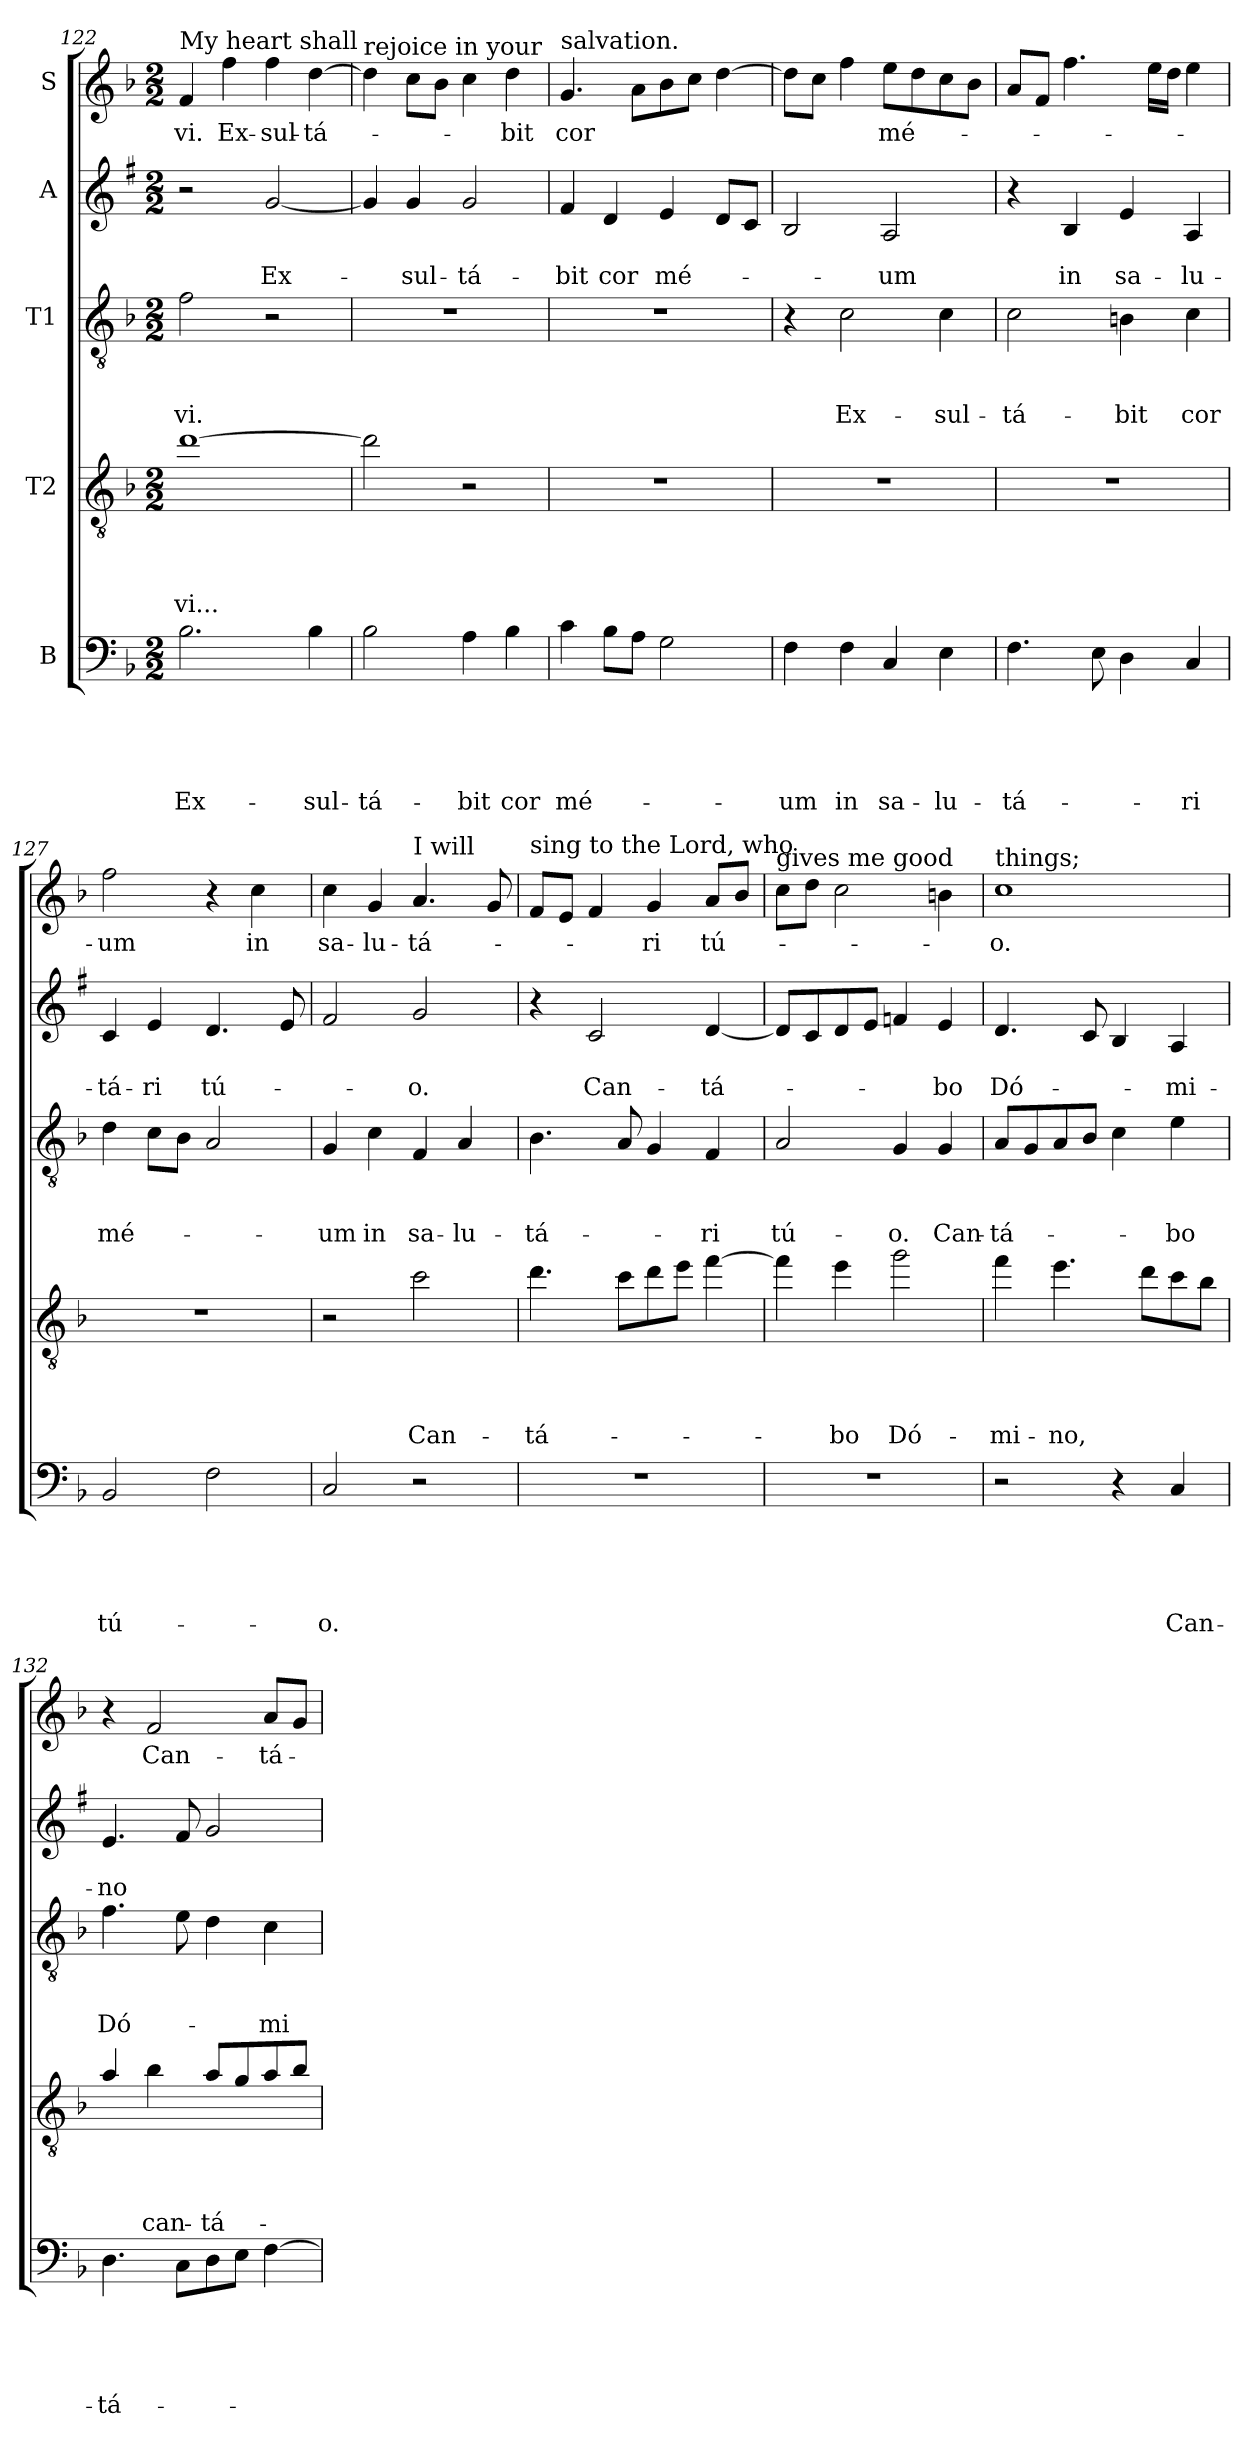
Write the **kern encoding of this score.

**kern	**text	**text	**text	**text	**text	**kern	**text	**text	**text	**text	**kern	**text	**text	**text	**kern	**text	**text	**kern	**text
*part5	*part5	*part5	*part5	*part5	*part5	*part4	*part4	*part4	*part4	*part4	*part3	*part3	*part3	*part3	*part2	*part2	*part2	*part1	*part1
*staff5	*staff5	*staff5	*staff5	*staff5	*staff5	*staff4	*staff4	*staff4	*staff4	*staff4	*staff3	*staff3	*staff3	*staff3	*staff2	*staff2	*staff2	*staff1	*staff1
*I"B	*	*	*	*	*	*I"T2	*	*	*	*	*I"T1	*	*	*	*I"A	*	*	*I"S	*
*clefF4	*	*	*	*	*	*clefGv2	*	*	*	*	*clefGv2	*	*	*	*clefG2	*	*	*clefG2	*
*	*	*	*	*	*	*ITrd8c14	*	*	*	*	*	*	*	*	*ITrd1c2	*	*	*	*
*k[b-]	*	*	*	*	*	*k[b-]	*	*	*	*	*k[b-]	*	*	*	*k[b-]	*	*	*k[b-]	*
*F:	*	*	*	*	*	*F:	*	*	*	*	*F:	*	*	*	*F:	*	*	*F:	*
*M2/2	*	*	*	*	*	*M2/2	*	*	*	*	*M2/2	*	*	*	*M2/2	*	*	*M2/2	*
=122	=122	=122	=122	=122	=122	=122	=122	=122	=122	=122	=122	=122	=122	=122	=122	=122	=122	=122	=122
!	!	!	!	!	!	!	!	!	!	!	!	!	!	!	!	!	!	!LO:TX:a:t=My heart shall	!
!	!	!	!	!	!LO:LY:b	!	!	!	!	!LO:LY:b	!	!	!	!LO:LY:b	!	!	!	!	!LO:LY:b
2.B-\	.	.	.	.	Ex-	[1d	.	.	.	-vi...	2f\	.	.	-vi.	2r	.	.	4f/	-vi.
!	!	!	!	!	!	!	!	!	!	!	!	!	!	!	!	!	!	!	!LO:LY:b
.	.	.	.	.	.	.	.	.	.	.	.	.	.	.	.	.	.	4ff\	Ex-
!	!	!	!	!	!	!	!	!	!	!	!	!	!	!	!	!	!LO:LY:b	!	!LO:LY:b
.	.	.	.	.	.	.	.	.	.	.	2r	.	.	.	[2f/	.	Ex-	4ff\	-sul-
!	!	!	!	!	!LO:LY:b	!	!	!	!	!	!	!	!	!	!	!	!	!	!LO:LY:b
4B-\	.	.	.	.	-sul-	.	.	.	.	.	.	.	.	.	.	.	.	[4dd\	-tá-
=123	=123	=123	=123	=123	=123	=123	=123	=123	=123	=123	=123	=123	=123	=123	=123	=123	=123	=123	=123
!	!	!	!	!	!	!	!	!	!	!	!	!	!	!	!	!	!	!LO:TX:a:t=rejoice in your	!
!	!	!	!	!	!LO:LY:b	!	!	!	!	!	!	!	!	!	!	!	!	!	!
2B-\	.	.	.	.	-tá-	2d\]	.	.	.	.	1r	.	.	.	4f/]	.	.	4dd\]	.
!	!	!	!	!	!	!	!	!	!	!	!	!	!	!	!	!	!LO:LY:b	!	!
.	.	.	.	.	.	.	.	.	.	.	.	.	.	.	4f/	.	-sul-	8cc\L	.
.	.	.	.	.	.	.	.	.	.	.	.	.	.	.	.	.	.	8b-\J	.
!	!	!	!	!	!LO:LY:b	!	!	!	!	!	!	!	!	!	!	!	!LO:LY:b	!	!
4A\	.	.	.	.	-bit	2r	.	.	.	.	.	.	.	.	2f/	.	-tá-	4cc\	.
!	!	!	!	!	!LO:LY:b	!	!	!	!	!	!	!	!	!	!	!	!	!	!LO:LY:b
4B-\	.	.	.	.	cor	.	.	.	.	.	.	.	.	.	.	.	.	4dd\	-bit
!!LO:LB:g=z
=124	=124	=124	=124	=124	=124	=124	=124	=124	=124	=124	=124	=124	=124	=124	=124	=124	=124	=124	=124
!	!	!	!	!	!	!	!	!	!	!	!	!	!	!	!	!	!	!LO:TX:a:t=salvation.	!
!	!	!	!	!	!LO:LY:b	!	!	!	!	!	!	!	!	!	!	!	!LO:LY:b	!	!LO:LY:b
4c\	.	.	.	.	mé-	1r	.	.	.	.	1r	.	.	.	4e/	.	-bit	4.g/	cor
!	!	!	!	!	!	!	!	!	!	!	!	!	!	!	!	!	!LO:LY:b	!	!
8B-\L	.	.	.	.	.	.	.	.	.	.	.	.	.	.	4c/	.	cor	.	.
8A\J	.	.	.	.	.	.	.	.	.	.	.	.	.	.	.	.	.	8a\L	.
!	!	!	!	!	!	!	!	!	!	!	!	!	!	!	!	!	!LO:LY:b	!	!
2G\	.	.	.	.	.	.	.	.	.	.	.	.	.	.	4d/	.	mé-	8b-\	.
.	.	.	.	.	.	.	.	.	.	.	.	.	.	.	.	.	.	8cc\J	.
.	.	.	.	.	.	.	.	.	.	.	.	.	.	.	8c/L	.	.	[4dd\	.
.	.	.	.	.	.	.	.	.	.	.	.	.	.	.	8B-/J	.	.	.	.
=125	=125	=125	=125	=125	=125	=125	=125	=125	=125	=125	=125	=125	=125	=125	=125	=125	=125	=125	=125
!	!	!	!	!	!LO:LY:b	!	!	!	!	!	!	!	!	!	!	!	!	!	!
4F\	.	.	.	.	-um	1r	.	.	.	.	4r	.	.	.	2A/	.	.	8dd\L]	.
.	.	.	.	.	.	.	.	.	.	.	.	.	.	.	.	.	.	8cc\J	.
!	!	!	!	!	!LO:LY:b	!	!	!	!	!	!	!	!	!LO:LY:b	!	!	!	!	!
4F\	.	.	.	.	in	.	.	.	.	.	2c\	.	.	Ex-	.	.	.	4ff\	.
!	!	!	!	!	!LO:LY:b	!	!	!	!	!	!	!	!	!	!	!	!LO:LY:b	!	!LO:LY:b
4C/	.	.	.	.	sa-	.	.	.	.	.	.	.	.	.	2G/	.	-um	8ee\L	mé-
.	.	.	.	.	.	.	.	.	.	.	.	.	.	.	.	.	.	8dd\	.
!	!	!	!	!	!LO:LY:b	!	!	!	!	!	!	!	!	!LO:LY:b	!	!	!	!	!
4E\	.	.	.	.	-lu-	.	.	.	.	.	4c\	.	.	-sul-	.	.	.	8cc\	.
.	.	.	.	.	.	.	.	.	.	.	.	.	.	.	.	.	.	8b-\J	.
=126	=126	=126	=126	=126	=126	=126	=126	=126	=126	=126	=126	=126	=126	=126	=126	=126	=126	=126	=126
!	!	!	!	!	!LO:LY:b	!	!	!	!	!	!	!	!	!LO:LY:b	!	!	!	!	!
4.F\	.	.	.	.	-tá-	1r	.	.	.	.	2c\	.	.	-tá-	4r	.	.	8a/L	.
.	.	.	.	.	.	.	.	.	.	.	.	.	.	.	.	.	.	8f/J	.
!	!	!	!	!	!	!	!	!	!	!	!	!	!	!	!	!	!LO:LY:b	!	!
.	.	.	.	.	.	.	.	.	.	.	.	.	.	.	4A/	.	in	4.ff\	.
8E\	.	.	.	.	.	.	.	.	.	.	.	.	.	.	.	.	.	.	.
!	!	!	!	!	!	!	!	!	!	!	!	!	!	!LO:LY:b	!	!	!LO:LY:b	!	!
4D\	.	.	.	.	.	.	.	.	.	.	4Bn\	.	.	-bit	4d/	.	sa-	.	.
.	.	.	.	.	.	.	.	.	.	.	.	.	.	.	.	.	.	16ee\LL	.
.	.	.	.	.	.	.	.	.	.	.	.	.	.	.	.	.	.	16dd\JJ	.
!	!	!	!	!	!LO:LY:b	!	!	!	!	!	!	!	!	!LO:LY:b	!	!	!LO:LY:b	!	!
4C/	.	.	.	.	-ri	.	.	.	.	.	4c\	.	.	cor	4G/	.	-lu-	4ee\	.
=127	=127	=127	=127	=127	=127	=127	=127	=127	=127	=127	=127	=127	=127	=127	=127	=127	=127	=127	=127
!	!	!	!	!	!LO:LY:b	!	!	!	!	!	!	!	!	!LO:LY:b	!	!	!LO:LY:b	!	!LO:LY:b
2BB-/	.	.	.	.	tú-	1r	.	.	.	.	4d\	.	.	mé-	4B-/	.	-tá-	2ff\	-um
!	!	!	!	!	!	!	!	!	!	!	!	!	!	!	!	!	!LO:LY:b	!	!
.	.	.	.	.	.	.	.	.	.	.	8c\L	.	.	.	4d/	.	-ri	.	.
.	.	.	.	.	.	.	.	.	.	.	8B-\J	.	.	.	.	.	.	.	.
!	!	!	!	!	!	!	!	!	!	!	!	!	!	!	!	!	!LO:LY:b	!	!
2F\	.	.	.	.	.	.	.	.	.	.	2A/	.	.	.	4.c/	.	tú-	4r	.
!	!	!	!	!	!	!	!	!	!	!	!	!	!	!	!	!	!	!	!LO:LY:b
.	.	.	.	.	.	.	.	.	.	.	.	.	.	.	.	.	.	4cc\	in
.	.	.	.	.	.	.	.	.	.	.	.	.	.	.	8d/	.	.	.	.
=128	=128	=128	=128	=128	=128	=128	=128	=128	=128	=128	=128	=128	=128	=128	=128	=128	=128	=128	=128
!	!	!	!	!	!LO:LY:b	!	!	!	!	!	!	!	!	!LO:LY:b	!	!	!	!	!LO:LY:b
2C/	.	.	.	.	-o.	2r	.	.	.	.	4G/	.	.	-um	2e/	.	.	4cc\	sa-
!	!	!	!	!	!	!	!	!	!	!	!	!	!	!LO:LY:b	!	!	!	!	!LO:LY:b
.	.	.	.	.	.	.	.	.	.	.	4c\	.	.	in	.	.	.	4g/	-lu-
!	!	!	!	!	!	!	!	!	!	!	!	!	!	!	!	!	!	!LO:TX:a:t=I will	!
!	!	!	!	!	!	!	!	!	!	!LO:LY:b	!	!	!	!LO:LY:b	!	!	!LO:LY:b	!	!LO:LY:b
2r	.	.	.	.	.	2c\	.	.	.	Can-	4F/	.	.	sa-	2f/	.	-o.	4.a/	-tá-
!	!	!	!	!	!	!	!	!	!	!	!	!	!	!LO:LY:b	!	!	!	!	!
.	.	.	.	.	.	.	.	.	.	.	4A/	.	.	-lu-	.	.	.	.	.
.	.	.	.	.	.	.	.	.	.	.	.	.	.	.	.	.	.	8g/	.
!!LO:PB:g=z
=129	=129	=129	=129	=129	=129	=129	=129	=129	=129	=129	=129	=129	=129	=129	=129	=129	=129	=129	=129
!	!	!	!	!	!	!	!	!	!	!	!	!	!	!	!	!	!	!LO:TX:a:t=sing to the Lord, who	!
!	!	!	!	!	!	!	!	!	!	!LO:LY:b	!	!	!	!LO:LY:b	!	!	!	!	!
1r	.	.	.	.	.	4.d\	.	.	.	-tá-	4.B-\	.	.	-tá-	4r	.	.	8f/L	.
.	.	.	.	.	.	.	.	.	.	.	.	.	.	.	.	.	.	8e/J	.
!	!	!	!	!	!	!	!	!	!	!	!	!	!	!	!	!	!LO:LY:b	!	!
.	.	.	.	.	.	.	.	.	.	.	.	.	.	.	2B-/	.	Can-	4f/	.
.	.	.	.	.	.	8c\L	.	.	.	.	8A/	.	.	.	.	.	.	.	.
!	!	!	!	!	!	!	!	!	!	!	!	!	!	!	!	!	!	!	!LO:LY:b
.	.	.	.	.	.	8d\	.	.	.	.	4G/	.	.	.	.	.	.	4g/	-ri
.	.	.	.	.	.	8e\J	.	.	.	.	.	.	.	.	.	.	.	.	.
!	!	!	!	!	!	!	!	!	!	!	!	!	!	!LO:LY:b	!	!	!LO:LY:b	!	!LO:LY:b
.	.	.	.	.	.	[4f\	.	.	.	.	4F/	.	.	-ri	[4c/	.	-tá-	8a/L	tú-
.	.	.	.	.	.	.	.	.	.	.	.	.	.	.	.	.	.	8b-/J	.
=130	=130	=130	=130	=130	=130	=130	=130	=130	=130	=130	=130	=130	=130	=130	=130	=130	=130	=130	=130
!	!	!	!	!	!	!	!	!	!	!	!	!	!	!	!	!	!	!LO:TX:a:t=gives me good	!
!	!	!	!	!	!	!	!	!	!	!	!	!	!	!LO:LY:b	!	!	!	!	!
1r	.	.	.	.	.	4f\]	.	.	.	.	2A/	.	.	tú-	8c/L]	.	.	8cc\L	.
.	.	.	.	.	.	.	.	.	.	.	.	.	.	.	8B-/	.	.	8dd\J	.
!	!	!	!	!	!	!	!	!	!	!LO:LY:b	!	!	!	!	!	!	!	!	!
.	.	.	.	.	.	4e\	.	.	.	-bo	.	.	.	.	8c/	.	.	2cc\	.
.	.	.	.	.	.	.	.	.	.	.	.	.	.	.	8d/J	.	.	.	.
!	!	!	!	!	!	!	!	!	!	!LO:LY:b	!	!	!	!LO:LY:b	!	!	!	!	!
.	.	.	.	.	.	2g\	.	.	.	Dó-	4G/	.	.	-o.	4e-X/	.	.	.	.
!	!	!	!	!	!	!	!	!	!	!	!	!	!	!LO:LY:b	!	!	!LO:LY:b	!	!
.	.	.	.	.	.	.	.	.	.	.	4G/	.	.	Can-	4d/	.	-bo	4b\	.
=131	=131	=131	=131	=131	=131	=131	=131	=131	=131	=131	=131	=131	=131	=131	=131	=131	=131	=131	=131
!	!	!	!	!	!	!	!	!	!	!	!	!	!	!	!	!	!	!LO:TX:a:t=things;	!
!	!	!	!	!	!	!	!	!	!	!LO:LY:b	!	!	!	!LO:LY:b	!	!	!LO:LY:b	!	!LO:LY:b
2r	.	.	.	.	.	4f\	.	.	.	-mi-	8A/L	.	.	-tá-	4.c/	.	Dó-	1cc	-o.
.	.	.	.	.	.	.	.	.	.	.	8G/	.	.	.	.	.	.	.	.
!	!	!	!	!	!	!	!	!	!	!LO:LY:b	!	!	!	!	!	!	!	!	!
.	.	.	.	.	.	4.e\	.	.	.	-no,	8A/	.	.	.	.	.	.	.	.
.	.	.	.	.	.	.	.	.	.	.	8B-/J	.	.	.	8B-/	.	.	.	.
4r	.	.	.	.	.	.	.	.	.	.	4c\	.	.	.	4A/	.	.	.	.
.	.	.	.	.	.	8d\L	.	.	.	.	.	.	.	.	.	.	.	.	.
!	!	!	!	!	!LO:LY:b	!	!	!	!	!	!	!	!	!LO:LY:b	!	!	!LO:LY:b	!	!
4C/	.	.	.	.	Can-	8c\	.	.	.	.	4e\	.	.	-bo	4G/	.	-mi-	.	.
.	.	.	.	.	.	8B-\J	.	.	.	.	.	.	.	.	.	.	.	.	.
=132	=132	=132	=132	=132	=132	=132	=132	=132	=132	=132	=132	=132	=132	=132	=132	=132	=132	=132	=132
!	!	!	!	!	!LO:LY:b	!	!	!	!	!	!	!	!	!LO:LY:b	!	!	!LO:LY:b	!	!
4.D\	.	.	.	.	-tá-	4A/	.	.	.	.	4.f\	.	.	Dó-	4.d/	.	-no	4r	.
!	!	!	!	!	!	!	!	!	!	!LO:LY:b	!	!	!	!	!	!	!	!	!LO:LY:b
.	.	.	.	.	.	4B-\	.	.	.	can-	.	.	.	.	.	.	.	2f/	Can-
8C\L	.	.	.	.	.	.	.	.	.	.	8e\	.	.	.	8e/	.	.	.	.
!	!	!	!	!	!	!	!	!	!	!LO:LY:b	!	!	!	!	!	!	!	!	!
8D\	.	.	.	.	.	8A/L	.	.	.	-tá-	4d\	.	.	.	2f/	.	.	.	.
8E\J	.	.	.	.	.	8G/	.	.	.	.	.	.	.	.	.	.	.	.	.
!	!	!	!	!	!	!	!	!	!	!	!	!	!	!LO:LY:b	!	!	!	!	!LO:LY:b
[4F\	.	.	.	.	.	8A/	.	.	.	.	4c\	.	.	-mi-	.	.	.	8a/L	-tá-
.	.	.	.	.	.	8B-/J	.	.	.	.	.	.	.	.	.	.	.	8g/J	.
=	=	=	=	=	=	=	=	=	=	=	=	=	=	=	=	=	=	=	=
*-	*-	*-	*-	*-	*-	*-	*-	*-	*-	*-	*-	*-	*-	*-	*-	*-	*-	*-	*-
